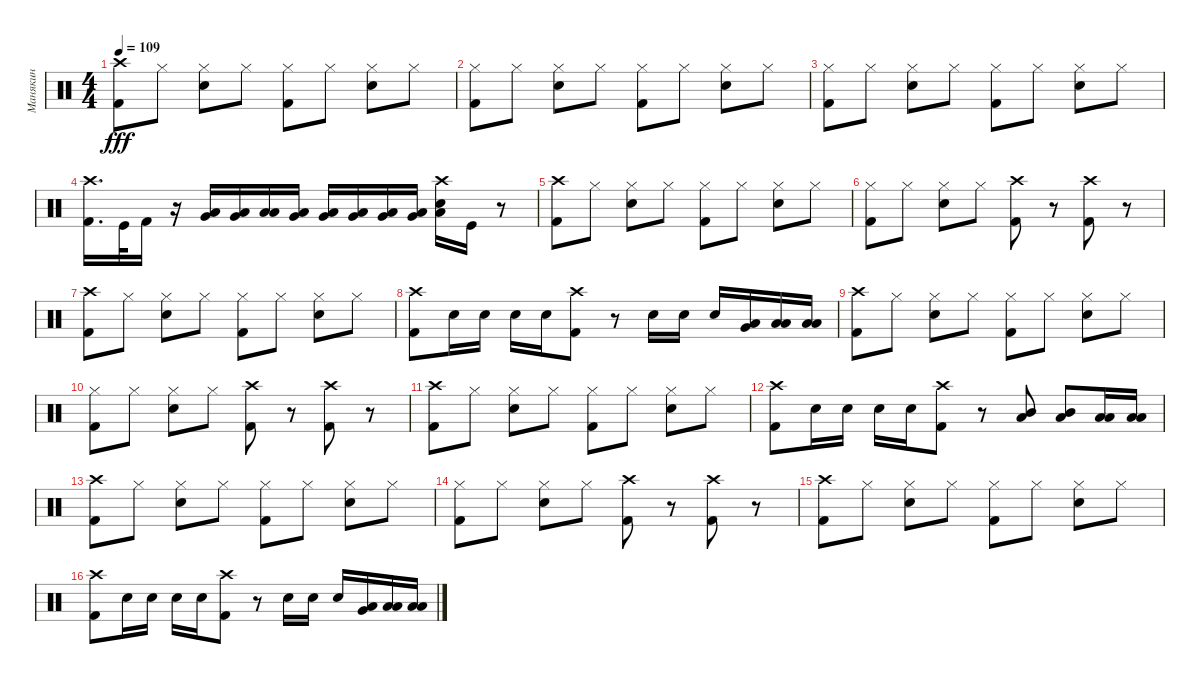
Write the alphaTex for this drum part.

\track ("Манякин" "Манякин") {instrument percussion}
\staff {score}
\articulation defaults
\ts (4 4)
\tempo 109
\clef neutral
\ks c
("Crash high (hit)" "Kick (hit) 2").8{dy fff} "Hi-Hat (closed)".8 ("Snare (hit) 2" "Hi-Hat (closed)").8 "Hi-Hat (closed)".8 ("Kick (hit) 2" "Hi-Hat (closed)").8 "Hi-Hat (closed)".8 ("Snare (hit) 2" "Hi-Hat (closed)").8 "Hi-Hat (closed)".8 |
("Kick (hit) 2" "Hi-Hat (closed)").8 "Hi-Hat (closed)".8 ("Snare (hit) 2" "Hi-Hat (closed)").8 "Hi-Hat (closed)".8 ("Kick (hit) 2" "Hi-Hat (closed)").8 "Hi-Hat (closed)".8 ("Snare (hit) 2" "Hi-Hat (closed)").8 "Hi-Hat (closed)".8 |
("Kick (hit) 2" "Hi-Hat (closed)").8 "Hi-Hat (closed)".8 ("Snare (hit) 2" "Hi-Hat (closed)").8 "Hi-Hat (closed)".8 ("Kick (hit) 2" "Hi-Hat (closed)").8 "Hi-Hat (closed)".8 ("Snare (hit) 2" "Hi-Hat (closed)").8 "Hi-Hat (closed)".8 |
("Crash high (hit)" "Kick (hit) 2").16{d} "Kick (hit)".32 "Kick (hit) 2".16 r.16 ("Very Low Tom (hit)" "Low Floor Tom (hit)").16 ("Low Floor Tom (hit)" "Very Low Tom (hit)").16 ("Low Tom (hit)" "Low Floor Tom (hit)").16 ("Low Floor Tom (hit)" "Very Low Tom (hit)").16 ("Very Low Tom (hit)" "Low Floor Tom (hit)").16 ("Low Tom (hit)" "Very Low Tom (hit)").16 ("Low Tom (hit)" "Very Low Tom (hit)").16 ("Low Floor Tom (hit)" "Very Low Tom (hit)").16 ("Crash high (hit)" "Low Floor Tom (hit)" "Snare (hit) 2").16 "Kick (hit)".16 r.8 |
("Crash high (hit)" "Kick (hit) 2").8 "Hi-Hat (closed)".8 ("Snare (hit) 2" "Hi-Hat (closed)").8 "Hi-Hat (closed)".8 ("Kick (hit) 2" "Hi-Hat (closed)").8 "Hi-Hat (closed)".8 ("Snare (hit) 2" "Hi-Hat (closed)").8 "Hi-Hat (closed)".8 |
("Hi-Hat (closed)" "Kick (hit) 2").8 "Hi-Hat (closed)".8 ("Snare (hit) 2" "Hi-Hat (closed)").8 "Hi-Hat (closed)".8 ("Crash high (hit)" "Kick (hit) 2").8 r.8 ("Crash high (hit)" "Kick (hit) 2").8 r.8 |
("Crash high (hit)" "Kick (hit) 2").8 "Hi-Hat (closed)".8 ("Snare (hit) 2" "Hi-Hat (closed)").8 "Hi-Hat (closed)".8 ("Kick (hit) 2" "Hi-Hat (closed)").8 "Hi-Hat (closed)".8 ("Snare (hit) 2" "Hi-Hat (closed)").8 "Hi-Hat (closed)".8 |
("Crash high (hit)" "Kick (hit) 2").8 "Snare (hit) 2".16 "Snare (hit) 2".16 "Snare (hit) 2".16 "Snare (hit) 2".16 ("Crash high (hit)" "Kick (hit) 2").8 r.8 "Snare (hit) 2".16 "Snare (hit) 2".16 "Snare (hit) 2".16 ("Very Low Tom (hit)" "Low Tom (hit)").16 ("Low Floor Tom (hit)" "Low Tom (hit)").16 ("Low Floor Tom (hit)" "Low Tom (hit)").16 |
("Crash high (hit)" "Kick (hit) 2").8 "Hi-Hat (closed)".8 ("Snare (hit) 2" "Hi-Hat (closed)").8 "Hi-Hat (closed)".8 ("Kick (hit) 2" "Hi-Hat (closed)").8 "Hi-Hat (closed)".8 ("Snare (hit) 2" "Hi-Hat (closed)").8 "Hi-Hat (closed)".8 |
("Hi-Hat (closed)" "Kick (hit) 2").8 "Hi-Hat (closed)".8 ("Snare (hit) 2" "Hi-Hat (closed)").8 "Hi-Hat (closed)".8 ("Crash high (hit)" "Kick (hit) 2").8 r.8 ("Crash high (hit)" "Kick (hit) 2").8 r.8 |
("Crash high (hit)" "Kick (hit) 2").8 "Hi-Hat (closed)".8 ("Snare (hit) 2" "Hi-Hat (closed)").8 "Hi-Hat (closed)".8 ("Kick (hit) 2" "Hi-Hat (closed)").8 "Hi-Hat (closed)".8 ("Snare (hit) 2" "Hi-Hat (closed)").8 "Hi-Hat (closed)".8 |
("Crash high (hit)" "Kick (hit) 2").8 "Snare (hit) 2".16 "Snare (hit) 2".16 "Snare (hit) 2".16 "Snare (hit) 2".16 ("Crash high (hit)" "Kick (hit) 2").8 r.8 ("Mid Tom (hit)" "Low Tom (hit)").8 ("Low Tom (hit)" "Mid Tom (hit)").8 ("Low Floor Tom (hit)" "Low Tom (hit)").16 ("Low Floor Tom (hit)" "Low Tom (hit)").16 |
("Crash high (hit)" "Kick (hit) 2").8 "Hi-Hat (closed)".8 ("Snare (hit) 2" "Hi-Hat (closed)").8 "Hi-Hat (closed)".8 ("Kick (hit) 2" "Hi-Hat (closed)").8 "Hi-Hat (closed)".8 ("Snare (hit) 2" "Hi-Hat (closed)").8 "Hi-Hat (closed)".8 |
("Hi-Hat (closed)" "Kick (hit) 2").8 "Hi-Hat (closed)".8 ("Snare (hit) 2" "Hi-Hat (closed)").8 "Hi-Hat (closed)".8 ("Crash high (hit)" "Kick (hit) 2").8 r.8 ("Crash high (hit)" "Kick (hit) 2").8 r.8 |
("Crash high (hit)" "Kick (hit) 2").8 "Hi-Hat (closed)".8 ("Snare (hit) 2" "Hi-Hat (closed)").8 "Hi-Hat (closed)".8 ("Kick (hit) 2" "Hi-Hat (closed)").8 "Hi-Hat (closed)".8 ("Snare (hit) 2" "Hi-Hat (closed)").8 "Hi-Hat (closed)".8 |
("Crash high (hit)" "Kick (hit) 2").8 "Snare (hit) 2".16 "Snare (hit) 2".16 "Snare (hit) 2".16 "Snare (hit) 2".16 ("Crash high (hit)" "Kick (hit) 2").8 r.8 "Snare (hit) 2".16 "Snare (hit) 2".16 "Snare (hit) 2".16 ("Very Low Tom (hit)" "Low Tom (hit)").16 ("Low Floor Tom (hit)" "Low Tom (hit)").16 ("Low Floor Tom (hit)" "Low Tom (hit)").16
